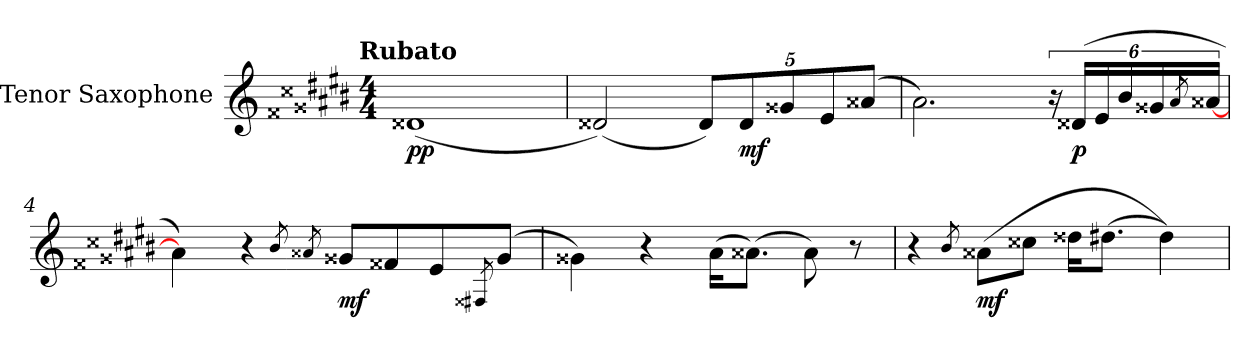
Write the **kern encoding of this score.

**kern	**dynam
*part1	*part1
*staff1	*staff1
*I"Tenor Saxophone	*
*I'T. Sax.	*
*clefG2	*
*ITrd9c14	*
*k[f##c##g##d#a#e#b#]	*
!!LO:TX:omd:t=Rubato
*M4/4	*
*MM52	*
=1	=1
!	!LO:DY:b
(1D##X	pp
=2	=2
(2D##X/)	.
*Xbrackettup	*
10D##/L)	.
!	!LO:DY:b
10D##/	mf
10G##/	.
10E#/	.
(10A##X/J	.
=3	=3
2.A#\)	.
*brackettup	*
24r	.
!	!LO:DY:b
(24D##X/LL	p
24E#/	.
24B#/	.
24G##/	.
8qA#/	.
[24A##X/JJ	.
=4	=4
4A#\])	.
4r	.
8qB#/	.
8qA##X/	.
!	!LO:DY:b
8G##/L	mf
8F##/	.
8E#/	.
8qF###X/	.
(<8G##/J	.
!!LO:LB:g=z
=5	=5
4G##\)	.
4r	.
(16A#\KL	.
(8.A##X\J)	.
8A##\)	.
8r	.
=6	=6
4r	.
8qB#/	.
!	!LO:DY:b
(8A##X\L	mf
8c##\J	.
16d##X\KL	.
(8.d#X\J	.
4d#\))	.
=	=
*-	*-
